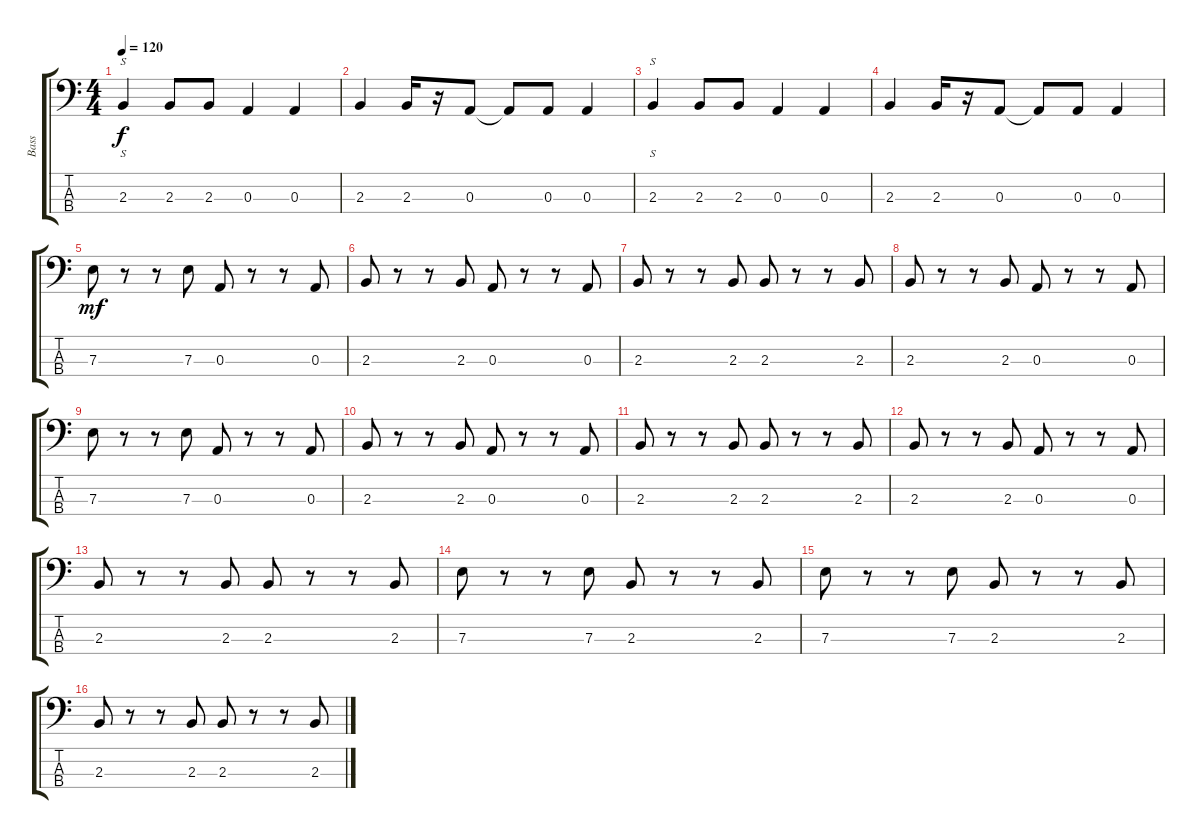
\track ("Bass" "Bass") {instrument fretlessbass}
\staff {score tabs}
\tuning (G2 D2 A1 E1) {hide}
\ts (4 4)
\tempo 120
\clef f4
\ks c
2.3.4{s dy f} 2.3.8 2.3.8 0.3.4 0.3.4 |
2.3.4 2.3.16 r.16 0.3.8 0.3{t}.8 0.3.8 0.3.4 |
2.3.4{s} 2.3.8 2.3.8 0.3.4 0.3.4 |
2.3.4 2.3.16 r.16 0.3.8 0.3{t}.8 0.3.8 0.3.4 |
7.3.8{dy mf} r.8 r.8 7.3.8 0.3.8 r.8 r.8 0.3.8 |
2.3.8 r.8 r.8 2.3.8 0.3.8 r.8 r.8 0.3.8 |
2.3.8 r.8 r.8 2.3.8 2.3.8 r.8 r.8 2.3.8 |
2.3.8 r.8 r.8 2.3.8 0.3.8 r.8 r.8 0.3.8 |
7.3.8 r.8 r.8 7.3.8 0.3.8 r.8 r.8 0.3.8 |
2.3.8 r.8 r.8 2.3.8 0.3.8 r.8 r.8 0.3.8 |
2.3.8 r.8 r.8 2.3.8 2.3.8 r.8 r.8 2.3.8 |
2.3.8 r.8 r.8 2.3.8 0.3.8 r.8 r.8 0.3.8 |
2.3.8 r.8 r.8 2.3.8 2.3.8 r.8 r.8 2.3.8 |
7.3.8 r.8 r.8 7.3.8 2.3.8 r.8 r.8 2.3.8 |
7.3.8 r.8 r.8 7.3.8 2.3.8 r.8 r.8 2.3.8 |
2.3.8 r.8 r.8 2.3.8 2.3.8 r.8 r.8 2.3.8
